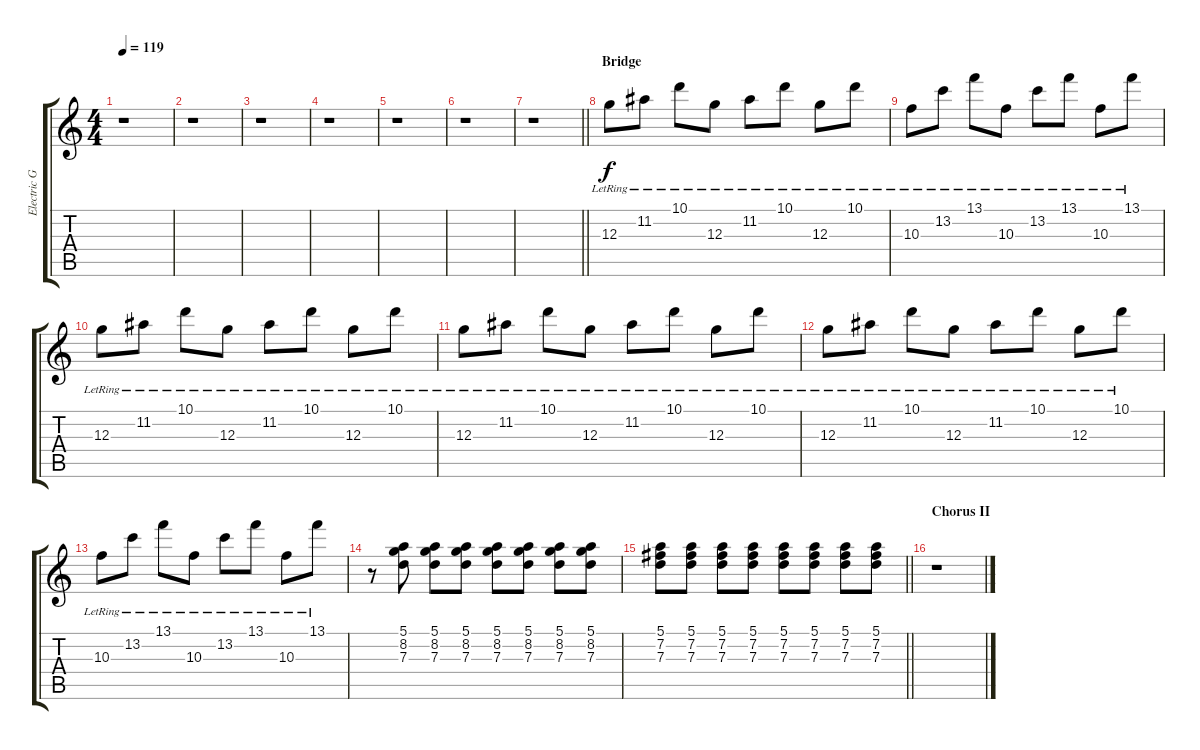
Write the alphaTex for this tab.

\track ("Electric Guitar I" "Electric G") {instrument electricguitarjazz}
\staff {score tabs}
\tuning (E4 B3 G3 D3 A2 E2) {hide}
\ts (4 4)
\tempo 119
\clef g2
\ks c
r.1{dy f} |
r.1 |
r.1 |
r.1 |
r.1 |
r.1 |
\barLineRight lightlight
r.1 |
\section ("" "Bridge")
12.3{lr}.8{volume 13 balance 9} 11.2{lr}.8 10.1{lr}.8 12.3{lr}.8 11.2{lr}.8 10.1{lr}.8 12.3{lr}.8 10.1{lr}.8 |
10.3{lr}.8 13.2{lr}.8 13.1{lr}.8 10.3{lr}.8 13.2{lr}.8 13.1{lr}.8 10.3{lr}.8 13.1{lr}.8 |
12.3{lr}.8 11.2{lr}.8 10.1{lr}.8 12.3{lr}.8 11.2{lr}.8 10.1{lr}.8 12.3{lr}.8 10.1{lr}.8 |
12.3{lr}.8 11.2{lr}.8 10.1{lr}.8 12.3{lr}.8 11.2{lr}.8 10.1{lr}.8 12.3{lr}.8 10.1{lr}.8 |
12.3{lr}.8 11.2{lr}.8 10.1{lr}.8 12.3{lr}.8 11.2{lr}.8 10.1{lr}.8 12.3{lr}.8 10.1{lr}.8 |
10.3{lr}.8 13.2{lr}.8 13.1{lr}.8 10.3{lr}.8 13.2{lr}.8 13.1{lr}.8 10.3{lr}.8 13.1{lr}.8 |
r.8 (5.1 8.2 7.3).8 (5.1 8.2 7.3).8 (5.1 8.2 7.3).8 (5.1 8.2 7.3).8 (5.1 8.2 7.3).8 (5.1 8.2 7.3).8 (5.1 8.2 7.3).8 |
\barLineRight lightlight
(5.1 7.2 7.3).8 (5.1 7.2 7.3).8 (5.1 7.2 7.3).8 (5.1 7.2 7.3).8 (5.1 7.2 7.3).8 (5.1 7.2 7.3).8 (5.1 7.2 7.3).8 (5.1 7.2 7.3).8 |
\section ("" "Chorus II")
r.1
